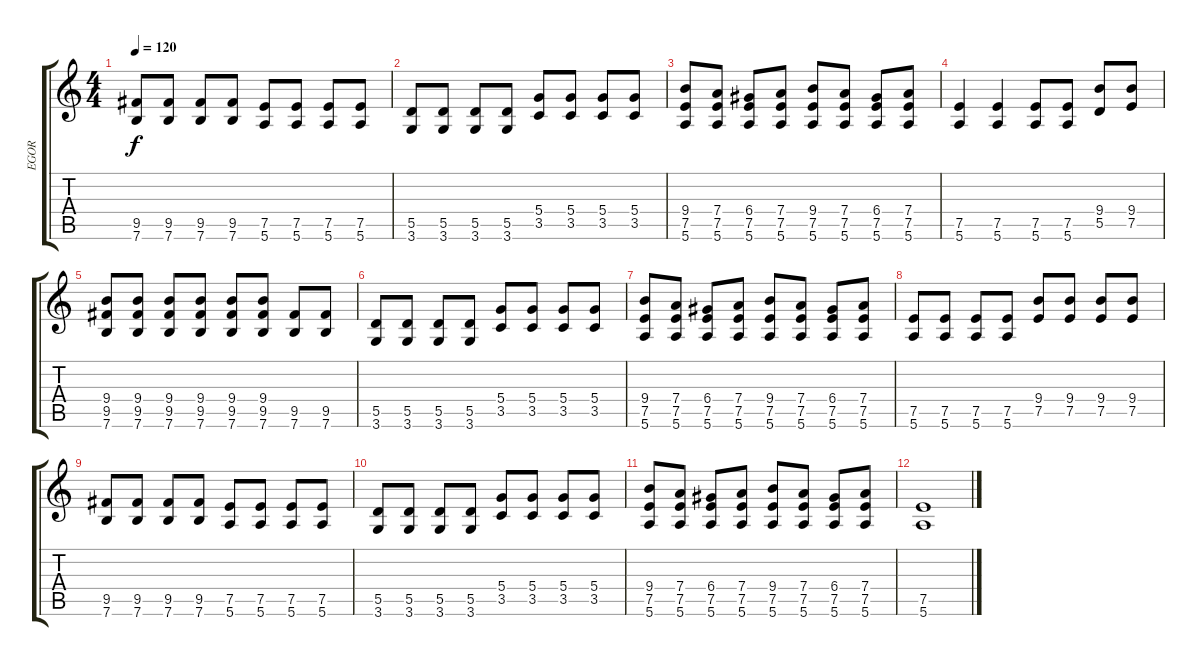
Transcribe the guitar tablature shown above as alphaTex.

\track ("EGOR" "EGOR") {instrument distortionguitar}
\staff {score tabs}
\tuning (E4 B3 G3 D3 A2 E2) {hide}
\ts (4 4)
\tempo 120
\clef g2
\ks c
(9.5 7.6).8{dy f} (9.5 7.6).8 (9.5 7.6).8 (9.5 7.6).8 (7.5 5.6).8 (7.5 5.6).8 (7.5 5.6).8 (7.5 5.6).8 |
(5.5 3.6).8 (5.5 3.6).8 (5.5 3.6).8 (5.5 3.6).8 (5.4 3.5).8 (5.4 3.5).8 (5.4 3.5).8 (5.4 3.5).8 |
(9.4 7.5 5.6).8 (7.4 7.5 5.6).8 (6.4 7.5 5.6).8 (7.4 7.5 5.6).8 (9.4 7.5 5.6).8 (7.4 7.5 5.6).8 (6.4 7.5 5.6).8 (7.4 7.5 5.6).8 |
(7.5 5.6).4 (7.5 5.6).4 (7.5 5.6).8 (7.5 5.6).8 (9.4 5.5).8 (9.4 7.5).8 |
(9.4 9.5 7.6).8 (9.4 9.5 7.6).8 (9.4 9.5 7.6).8 (9.4 9.5 7.6).8 (9.4 9.5 7.6).8 (9.4 9.5 7.6).8 (9.5 7.6).8 (9.5 7.6).8 |
(5.5 3.6).8 (5.5 3.6).8 (5.5 3.6).8 (5.5 3.6).8 (5.4 3.5).8 (5.4 3.5).8 (5.4 3.5).8 (5.4 3.5).8 |
(9.4 7.5 5.6).8 (7.4 7.5 5.6).8 (6.4 7.5 5.6).8 (7.4 7.5 5.6).8 (9.4 7.5 5.6).8 (7.4 7.5 5.6).8 (6.4 7.5 5.6).8 (7.4 7.5 5.6).8 |
(7.5 5.6).8 (7.5 5.6).8 (7.5 5.6).8 (7.5 5.6).8 (9.4 7.5).8 (9.4 7.5).8 (9.4 7.5).8 (9.4 7.5).8 |
(9.5 7.6).8 (9.5 7.6).8 (9.5 7.6).8 (9.5 7.6).8 (7.5 5.6).8 (7.5 5.6).8 (7.5 5.6).8 (7.5 5.6).8 |
(5.5 3.6).8 (5.5 3.6).8 (5.5 3.6).8 (5.5 3.6).8 (5.4 3.5).8 (5.4 3.5).8 (5.4 3.5).8 (5.4 3.5).8 |
(9.4 7.5 5.6).8 (7.4 7.5 5.6).8 (6.4 7.5 5.6).8 (7.4 7.5 5.6).8 (9.4 7.5 5.6).8 (7.4 7.5 5.6).8 (6.4 7.5 5.6).8 (7.4 7.5 5.6).8 |
(7.5 5.6).1
